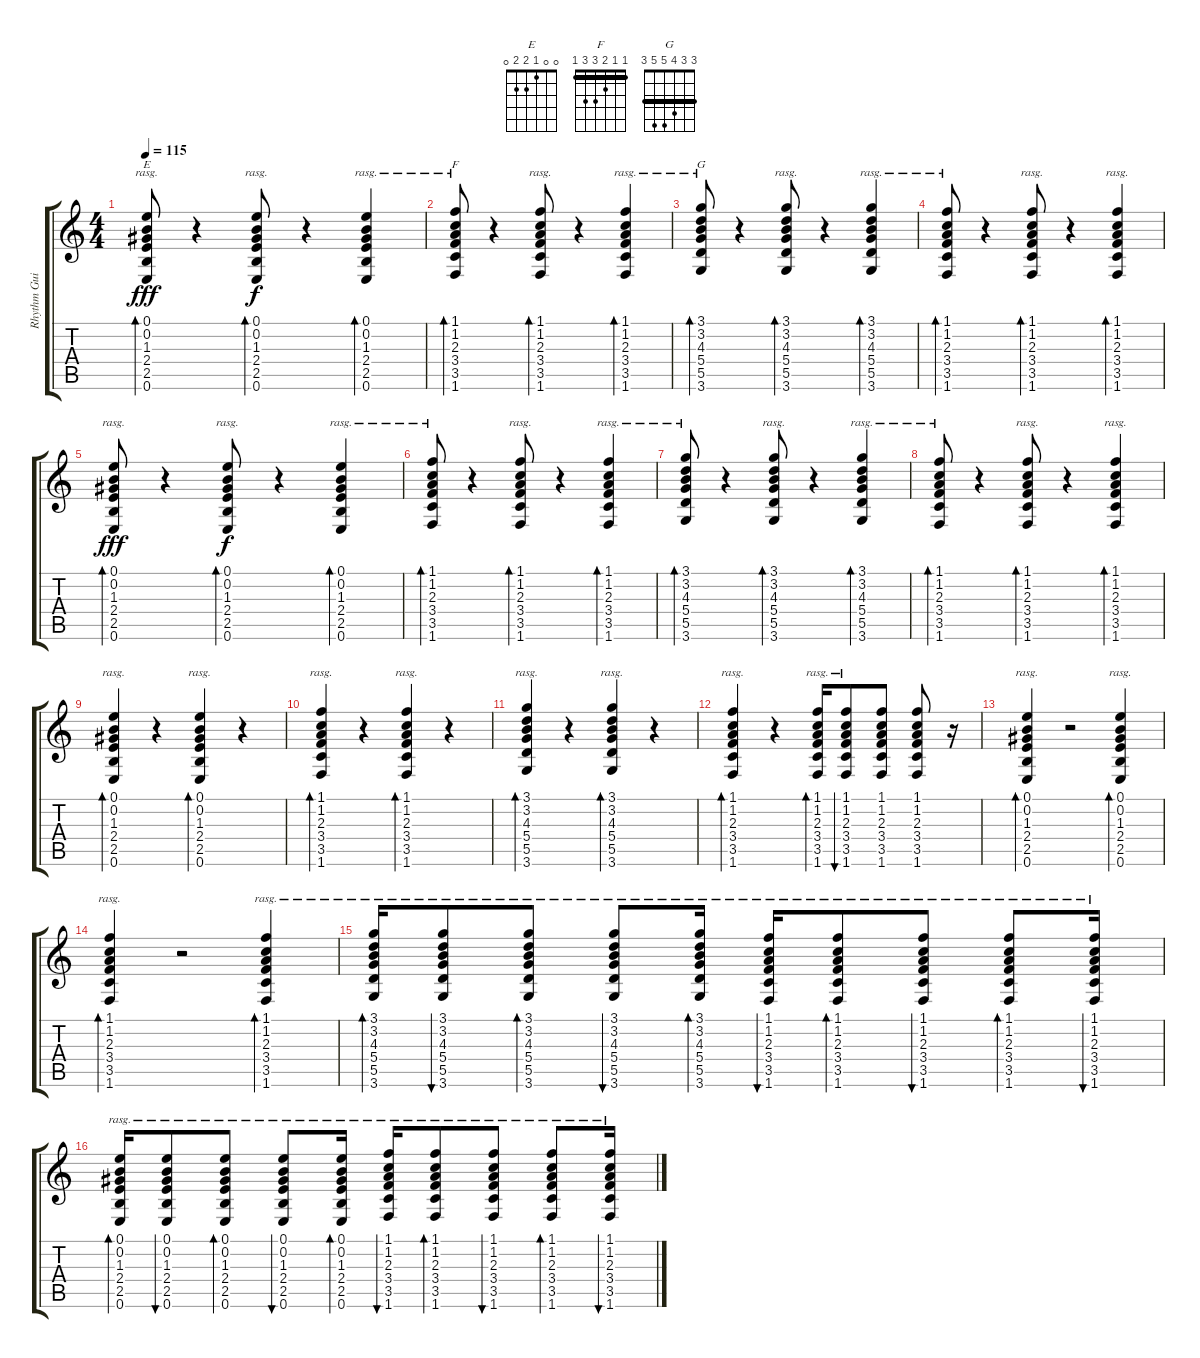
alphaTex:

\track ("Rhythm Guitar" "Rhythm Gui") {solo instrument acousticguitarnylon}
\staff {score tabs}
\tuning (E4 B3 G3 D3 A2 E2) {hide}
\chord ("E" 0 0 1 2 2 0)
\chord ("F" 1 1 2 3 3 1) {barre 1}
\chord ("G" 3 3 4 5 5 3) {barre 3}
\ts (4 4)
\tempo 115
\clef g2
\ks c
(0.1 0.2 1.3 2.4 2.5 0.6).8{bd 60 ch "E" rasg ii dy fff} r.4 (0.1 0.2 1.3 2.4 2.5 0.6).8{bd 60 rasg ii dy f} r.4 (0.1 0.2 1.3 2.4 2.5 0.6).4{bd 60 rasg ii} |
(1.1 1.2 2.3 3.4 3.5 1.6).8{bd 60 ch "F" rasg ii} r.4 (1.1 1.2 2.3 3.4 3.5 1.6).8{bd 60 rasg ii} r.4 (1.1 1.2 2.3 3.4 3.5 1.6).4{bd 60 rasg ii} |
(3.1 3.2 4.3 5.4 5.5 3.6).8{bd 60 ch "G" rasg ii} r.4 (3.1 3.2 4.3 5.4 5.5 3.6).8{bd 60 rasg ii} r.4 (3.1 3.2 4.3 5.4 5.5 3.6).4{bd 60 rasg ii} |
(1.1 1.2 2.3 3.4 3.5 1.6).8{bd 60 rasg ii} r.4 (1.1 1.2 2.3 3.4 3.5 1.6).8{bd 60 rasg ii} r.4 (1.1 1.2 2.3 3.4 3.5 1.6).4{bd 60 rasg ii} |
(0.1 0.2 1.3 2.4 2.5 0.6).8{bd 60 rasg ii dy fff} r.4 (0.1 0.2 1.3 2.4 2.5 0.6).8{bd 60 rasg ii dy f} r.4 (0.1 0.2 1.3 2.4 2.5 0.6).4{bd 60 rasg ii} |
(1.1 1.2 2.3 3.4 3.5 1.6).8{bd 60 rasg ii} r.4 (1.1 1.2 2.3 3.4 3.5 1.6).8{bd 60 rasg ii} r.4 (1.1 1.2 2.3 3.4 3.5 1.6).4{bd 60 rasg ii} |
(3.1 3.2 4.3 5.4 5.5 3.6).8{bd 60 rasg ii} r.4 (3.1 3.2 4.3 5.4 5.5 3.6).8{bd 60 rasg ii} r.4 (3.1 3.2 4.3 5.4 5.5 3.6).4{bd 60 rasg ii} |
(1.1 1.2 2.3 3.4 3.5 1.6).8{bd 60 rasg ii} r.4 (1.1 1.2 2.3 3.4 3.5 1.6).8{bd 60 rasg ii} r.4 (1.1 1.2 2.3 3.4 3.5 1.6).4{bd 60 rasg ii} |
(0.1 0.2 1.3 2.4 2.5 0.6).4{bd 60 rasg ii} r.4 (0.1 0.2 1.3 2.4 2.5 0.6).4{bd 60 rasg ii} r.4 |
(1.1 1.2 2.3 3.4 3.5 1.6).4{bd 60 rasg ii} r.4 (1.1 1.2 2.3 3.4 3.5 1.6).4{bd 60 rasg ii} r.4 |
(3.1 3.2 4.3 5.4 5.5 3.6).4{bd 60 rasg ii} r.4 (3.1 3.2 4.3 5.4 5.5 3.6).4{bd 60 rasg ii} r.4 |
(1.1 1.2 2.3 3.4 3.5 1.6).4{bd 60 rasg ii} r.4 (1.1 1.2 2.3 3.4 3.5 1.6).16{bd 60 rasg ii} (1.1 1.2 2.3 3.4 3.5 1.6).8{bu 60 rasg ii} (1.1 1.2 2.3 3.4 3.5 1.6).8 (1.1 1.2 2.3 3.4 3.5 1.6).8 r.16 |
(0.1 0.2 1.3 2.4 2.5 0.6).4{bd 120 rasg ii} r.2 (0.1 0.2 1.3 2.4 2.5 0.6).4{bd 120 rasg ii} |
(1.1 1.2 2.3 3.4 3.5 1.6).4{bd 120 rasg ii} r.2 (1.1 1.2 2.3 3.4 3.5 1.6).4{bd 120 rasg ii} |
(3.1 3.2 4.3 5.4 5.5 3.6).16{bd 60 rasg ii} (3.1 3.2 4.3 5.4 5.5 3.6).8{bu 60 rasg ii} (3.1 3.2 4.3 5.4 5.5 3.6).8{bd 60 rasg ii} (3.1 3.2 4.3 5.4 5.5 3.6).8{bu 60 rasg ii} (3.1 3.2 4.3 5.4 5.5 3.6).16{bd 60 rasg ii} (1.1 1.2 2.3 3.4 3.5 1.6).16{bu 60 rasg ii} (1.1 1.2 2.3 3.4 3.5 1.6).8{bd 60 rasg ii} (1.1 1.2 2.3 3.4 3.5 1.6).8{bu 60 rasg ii} (1.1 1.2 2.3 3.4 3.5 1.6).8{bd 60 rasg ii} (1.1 1.2 2.3 3.4 3.5 1.6).16{bu 60 rasg ii} |
(0.1 0.2 1.3 2.4 2.5 0.6).16{bd 60 rasg ii} (0.1 0.2 1.3 2.4 2.5 0.6).8{bu 60 rasg ii} (0.1 0.2 1.3 2.4 2.5 0.6).8{bd 60 rasg ii} (0.1 0.2 1.3 2.4 2.5 0.6).8{bu 60 rasg ii} (0.1 0.2 1.3 2.4 2.5 0.6).16{bd 60 rasg ii} (1.1 1.2 2.3 3.4 3.5 1.6).16{bu 60 rasg ii} (1.1 1.2 2.3 3.4 3.5 1.6).8{bd 60 rasg ii} (1.1 1.2 2.3 3.4 3.5 1.6).8{bu 60 rasg ii} (1.1 1.2 2.3 3.4 3.5 1.6).8{bd 60 rasg ii} (1.1 1.2 2.3 3.4 3.5 1.6).16{bu 60 rasg ii}
